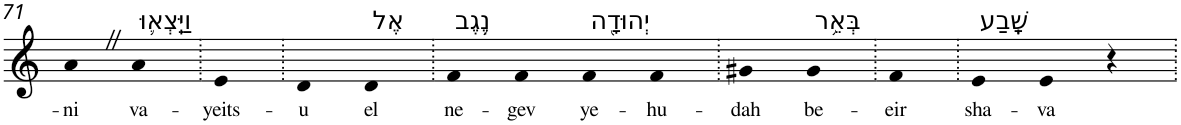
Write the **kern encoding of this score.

**kern	**text
*part1	*part1
*staff1	*staff1
*I"Piano	*
*I'Pno	*
!!LO:PB:g=z
*clefG2	*
*k[]	*
=71	=71
!	!LO:LY:b
4aZ	-ni
!LO:TX:a:t=וַיֵּֽצְא֛וּ	!
!	!LO:LY:b
4a	va-
=72.	=72.
!	!LO:LY:b
4e	-yeits-
=73.	=73.
!	!LO:LY:b
4d	-u
!LO:TX:a:t=אֶל	!
!	!LO:LY:b
4d	el
=74.	=74.
!LO:TX:a:t=נֶ֥גֶב	!
!	!LO:LY:b
4f	ne-
!	!LO:LY:b
4f	-gev
!LO:TX:a:t=יְהוּדָ֖ה	!
!	!LO:LY:b
4f	ye-
!	!LO:LY:b
4f	-hu-
=75.	=75.
!	!LO:LY:b
4g#X	-dah
!LO:TX:a:t=בְּאֵ֥ר	!
!	!LO:LY:b
4g#	be-
=76.	=76.
!	!LO:LY:b
4f	-eir
=77.	=77.
!LO:TX:a:t=שָֽׁבַע	!
!	!LO:LY:b
4e	sha-
!	!LO:LY:b
4e	-va
4r	.
=.	=.
*-	*-
